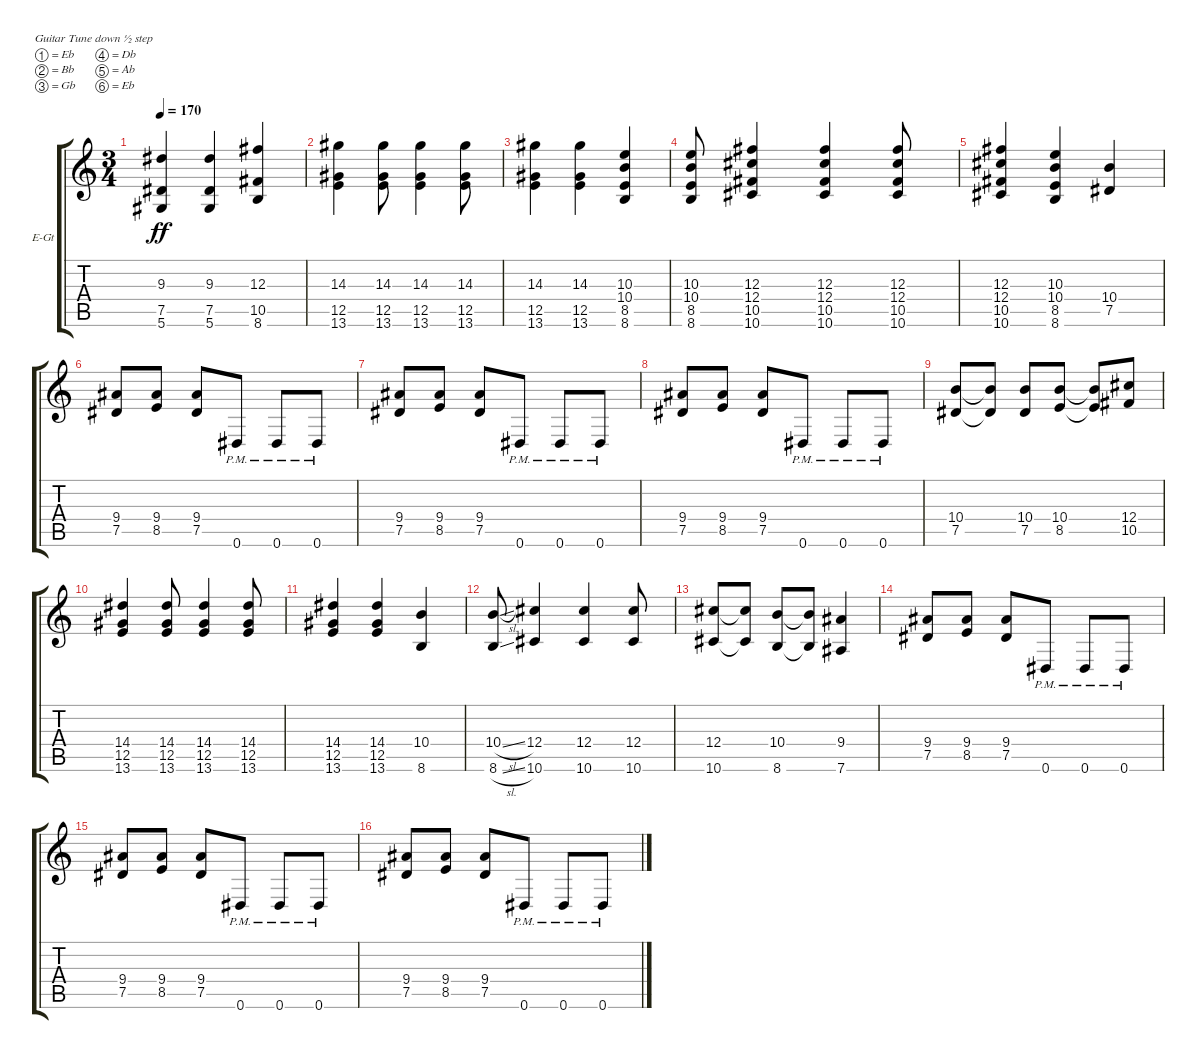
\bracketExtendMode groupsimilarinstruments
\firstSystemTrackNameOrientation horizontal
\otherSystemsTrackNameOrientation horizontal
\track ("Adam - Lead" "E-Gt") {instrument distortionguitar}
\staff {score tabs}
\tuning (Eb4 Bb3 Gb3 Db3 Ab2 Eb2)
\ts (3 4)
\tempo 170
\clef g2
\ks c
(5.6 7.5 9.3).4{dy ff} (5.6 7.5 9.3).4 (8.6 10.5 12.3).4 |
(14.3 12.5 13.6).4 (12.5 14.3 13.6).8 (12.5 14.3 13.6).4 (12.5 14.3 13.6).8 |
(12.5 14.3 13.6).4 (12.5 14.3 13.6).4 (8.5 10.3 8.6 10.4).4 |
(10.3 8.5 8.6 10.4).8 (10.6 10.5 12.4 12.3).4 (10.5 12.3 12.4 10.6).4 (10.5 12.3 12.4 10.6).8 |
(10.5 12.3 10.6 12.4).4 (8.5 10.4 8.6 10.3).4 (7.5 10.4).4 |
(7.5 9.4).8 (8.5 9.4).8 (7.5 9.4).8 0.6{pm}.8 0.6{pm}.8 0.6{pm}.8 |
(7.5 9.4).8 (8.5 9.4).8 (7.5 9.4).8 0.6{pm}.8 0.6{pm}.8 0.6{pm}.8 |
(7.5 9.4).8 (8.5 9.4).8 (7.5 9.4).8 0.6{pm}.8 0.6{pm}.8 0.6{pm}.8 |
(10.4 7.5).8 (10.4{t} 7.5{t}).8 (10.4 7.5).8 (10.4 8.5).8 (8.5{t} 10.4{t}).8 (12.4 10.5).8 |
(12.5 13.6 14.4).4 (12.5 13.6 14.4).8 (12.5 13.6 14.4).4 (13.6 14.4 12.5).8 |
(13.6 14.4 12.5).4 (13.6 14.4 12.5).4 (8.6 10.4).4 |
(8.6{sl} 10.4{sl}).8 (10.6 12.4).4 (12.4 10.6).4 (12.4 10.6).8 |
(10.6 12.4).8 (10.6{t} 12.4{t}).8 (8.6 10.4).8 (8.6{t} 10.4{t}).8 (7.6 9.4).4 |
(7.5 9.4).8 (8.5 9.4).8 (7.5 9.4).8 0.6{pm}.8 0.6{pm}.8 0.6{pm}.8 |
(7.5 9.4).8 (8.5 9.4).8 (7.5 9.4).8 0.6{pm}.8 0.6{pm}.8 0.6{pm}.8 |
(7.5 9.4).8 (8.5 9.4).8 (7.5 9.4).8 0.6{pm}.8 0.6{pm}.8 0.6{pm}.8
